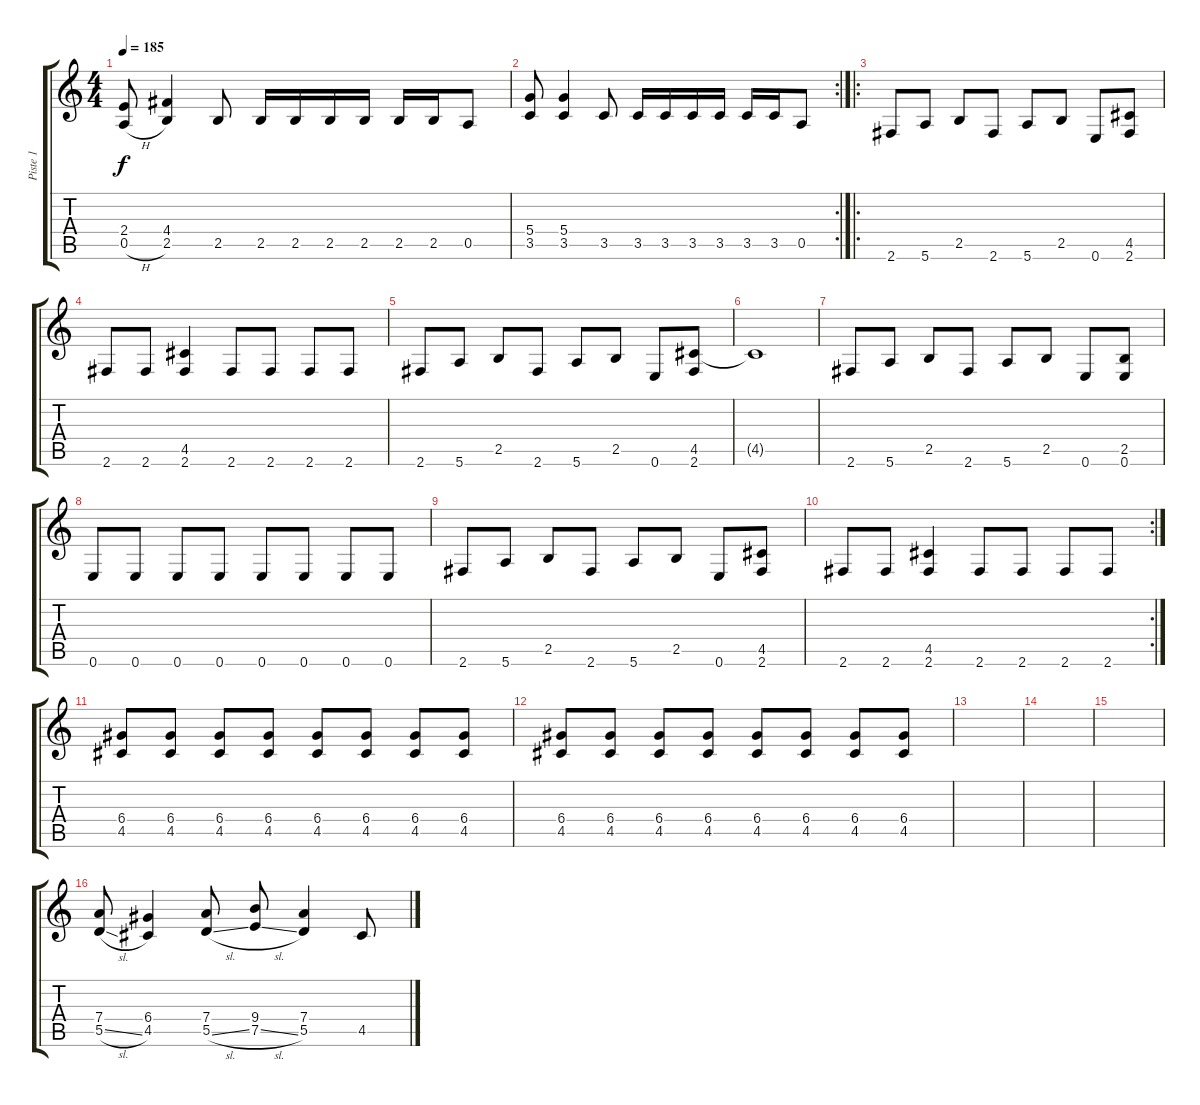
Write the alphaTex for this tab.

\track ("Piste 1" "Piste 1") {instrument distortionguitar}
\staff {score tabs}
\tuning (E4 B3 G3 D3 A2 E2) {hide}
\ts (4 4)
\tempo 185
\clef g2
\ks c
(2.4 0.5{h}).8{dy f} (4.4 2.5).4 2.5.8 2.5.16 2.5.16 2.5.16 2.5.16 2.5.16 2.5.16 0.5.8 |
\rc 2
(5.4 3.5).8 (5.4 3.5).4 3.5.8 3.5.16 3.5.16 3.5.16 3.5.16 3.5.16 3.5.16 0.5.8 |
\ro
2.6.8 5.6.8 2.5.8 2.6.8 5.6.8 2.5.8 0.6.8 (4.5 2.6).8 |
2.6.8 2.6.8 (4.5 2.6).4 2.6.8 2.6.8 2.6.8 2.6.8 |
2.6.8 5.6.8 2.5.8 2.6.8 5.6.8 2.5.8 0.6.8 (4.5 2.6).8 |
4.5{t}.1 |
2.6.8 5.6.8 2.5.8 2.6.8 5.6.8 2.5.8 0.6.8 (2.5 0.6).8 |
0.6.8 0.6.8 0.6.8 0.6.8 0.6.8 0.6.8 0.6.8 0.6.8 |
2.6.8 5.6.8 2.5.8 2.6.8 5.6.8 2.5.8 0.6.8 (4.5 2.6).8 |
\rc 2
2.6.8 2.6.8 (4.5 2.6).4 2.6.8 2.6.8 2.6.8 2.6.8 |
(6.4 4.5).8 (6.4 4.5).8 (6.4 4.5).8 (6.4 4.5).8 (6.4 4.5).8 (6.4 4.5).8 (6.4 4.5).8 (6.4 4.5).8 |
(6.4 4.5).8 (6.4 4.5).8 (6.4 4.5).8 (6.4 4.5).8 (6.4 4.5).8 (6.4 4.5).8 (6.4 4.5).8 (6.4 4.5).8 |
|
|
|
(7.4 5.5{sl}).8 (6.4 4.5).4 (7.4 5.5{sl}).8 (9.4 7.5{sl}).8 (7.4 5.5).4 4.5.8
